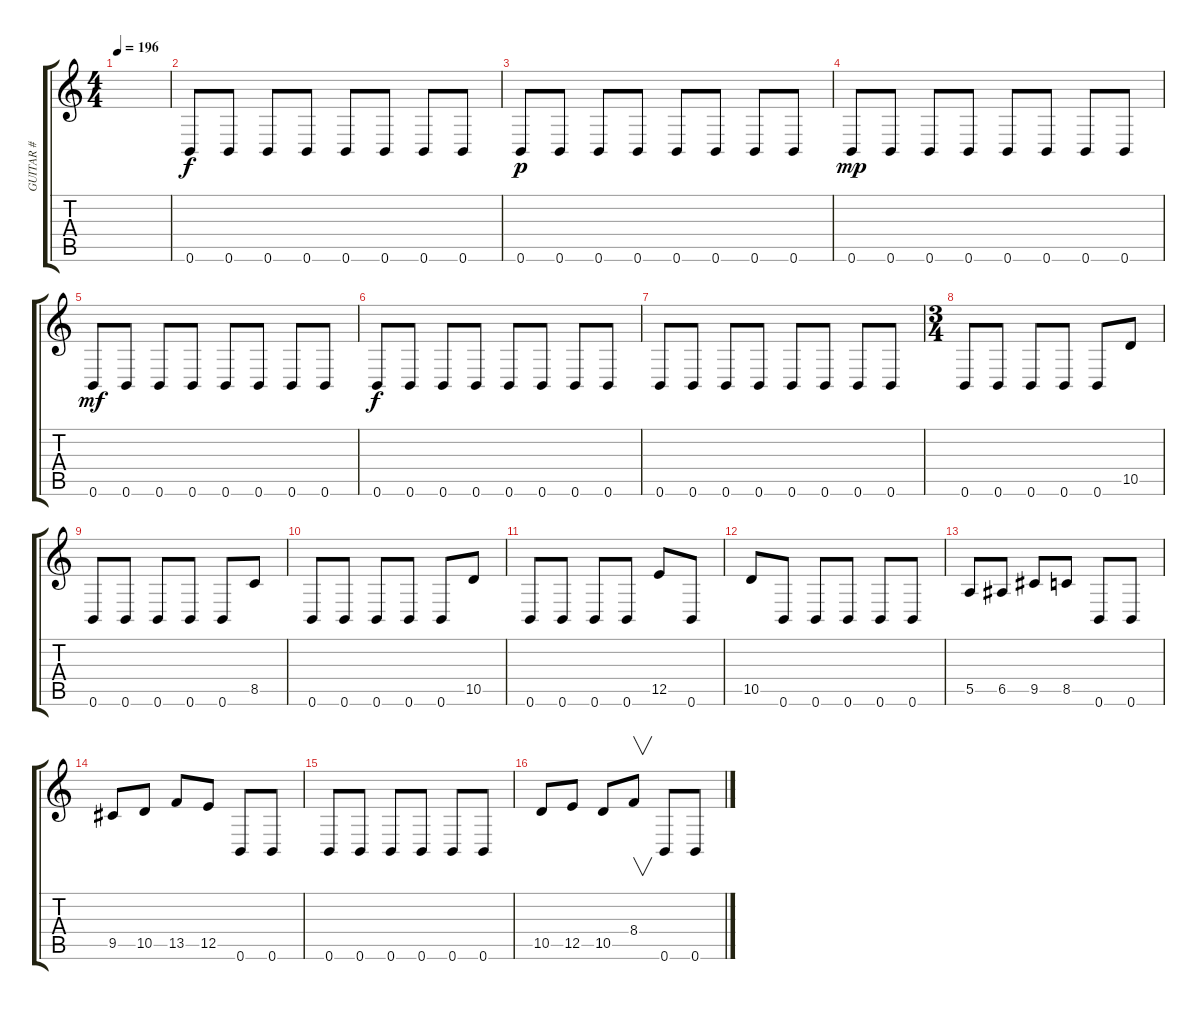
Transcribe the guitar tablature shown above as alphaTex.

\track ("GUITAR #" "GUITAR #") {instrument distortionguitar}
\staff {score tabs}
\tuning (B3 Gb3 D3 A2 E2 B1) {hide}
\ts (4 4)
\tempo 196
\clef g2
\ks c
|
0.6.8 0.6.8 0.6.8 0.6.8 0.6.8 0.6.8 0.6.8 0.6.8 |
0.6.8{dy p} 0.6.8 0.6.8 0.6.8 0.6.8 0.6.8 0.6.8 0.6.8 |
0.6.8{dy mp} 0.6.8 0.6.8 0.6.8 0.6.8 0.6.8 0.6.8 0.6.8 |
0.6.8{dy mf} 0.6.8 0.6.8 0.6.8 0.6.8 0.6.8 0.6.8 0.6.8 |
0.6.8{dy f} 0.6.8 0.6.8 0.6.8 0.6.8 0.6.8 0.6.8 0.6.8 |
0.6.8 0.6.8 0.6.8 0.6.8 0.6.8 0.6.8 0.6.8 0.6.8 |
\ts (3 4)
0.6.8 0.6.8 0.6.8 0.6.8 0.6.8 10.5.8 |
0.6.8 0.6.8 0.6.8 0.6.8 0.6.8 8.5.8 |
0.6.8 0.6.8 0.6.8 0.6.8 0.6.8 10.5.8 |
0.6.8 0.6.8 0.6.8 0.6.8 12.5.8 0.6.8 |
10.5.8 0.6.8 0.6.8 0.6.8 0.6.8 0.6.8 |
5.5.8 6.5.8 9.5.8 8.5.8 0.6.8 0.6.8 |
9.5.8 10.5.8 13.5.8 12.5.8 0.6.8 0.6.8 |
0.6.8 0.6.8 0.6.8 0.6.8 0.6.8 0.6.8 |
10.5.8 12.5.8 10.5.8 8.4.8{v} 0.6.8 0.6.8
